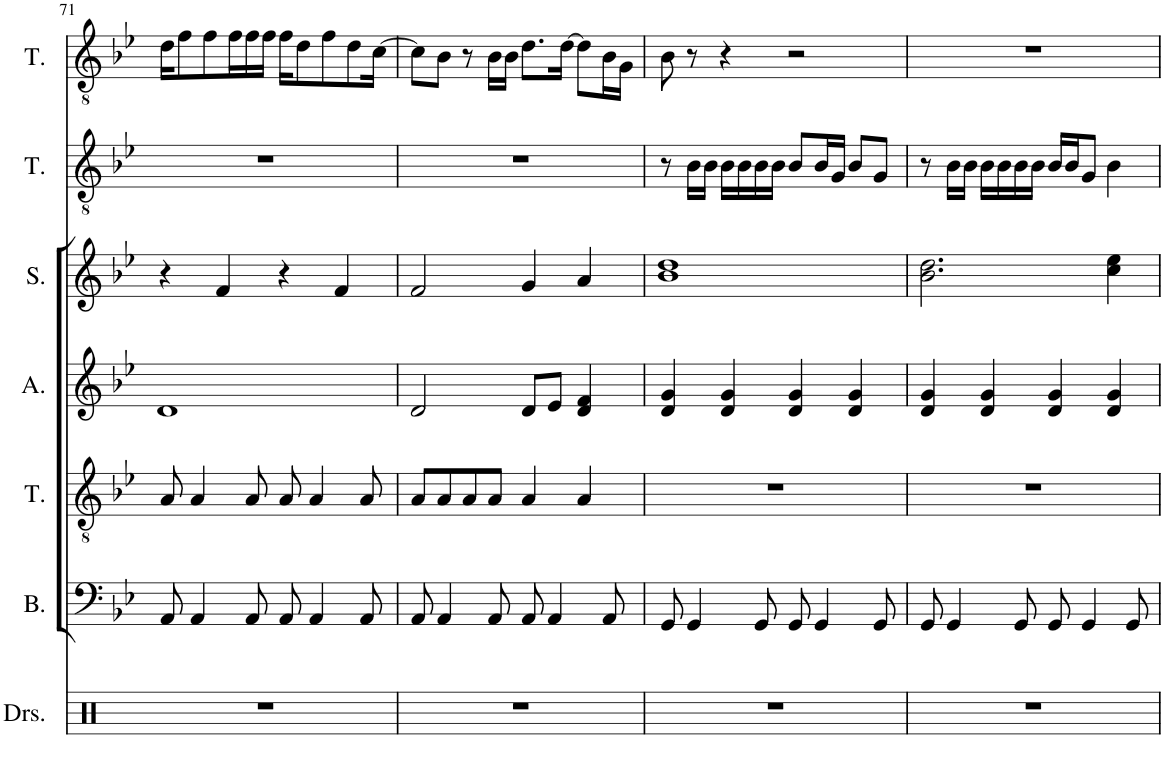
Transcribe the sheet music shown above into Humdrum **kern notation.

**kern	**kern	**kern	**kern	**kern	**kern	**kern
*part7	*part6	*part5	*part4	*part3	*part2	*part1
*staff7	*staff6	*staff5	*staff4	*staff3	*staff2	*staff1
*I"Drumset	*I"Bass	*I"Tenor	*I"Alto	*I"Soprano	*I"Tenor	*I"Tenor
*I'Drs.	*I'B.	*I'T.	*I'A.	*I'S.	*I'T.	*I'T.
!!LO:PB:g=z
*clefX	*clefF4	*clefGv2	*clefG2	*clefG2	*clefGv2	*clefGv2
*k[]	*k[b-e-]	*k[b-e-]	*k[b-e-]	*k[b-e-]	*k[b-e-]	*k[b-e-]
*M4/4	*M4/4	*M4/4	*M4/4	*M4/4	*M4/4	*M4/4
=71	=71	=71	=71	=71	=71	=71
1r	8AA/	8A/	1d	4r	1r	16d\KL
.	.	.	.	.	.	8f\
.	4AA/	4A/	.	.	.	.
.	.	.	.	.	.	8f\
.	.	.	.	4f/	.	.
.	.	.	.	.	.	16f\L
.	8AA/	8A/	.	.	.	16f\
.	.	.	.	.	.	16f\JJ
.	8AA/	8A/	.	4r	.	16f\KL
.	.	.	.	.	.	8d\
.	4AA/	4A/	.	.	.	.
.	.	.	.	.	.	8f\
.	.	.	.	4f/	.	.
.	.	.	.	.	.	8d\
.	8AA/	8A/	.	.	.	.
.	.	.	.	.	.	[16c\Jk
=72	=72	=72	=72	=72	=72	=72
1r	8AA/	8A/L	2d/	2f/	1r	8c\L]
.	4AA/	8A/	.	.	.	8B-\J
.	.	8A/	.	.	.	8r
.	8AA/	8A/J	.	.	.	16B-\LL
.	.	.	.	.	.	16B-\JJ
.	8AA/	4A/	8d/L	4g/	.	8.d\L
.	4AA/	.	8e-/J	.	.	.
.	.	.	.	.	.	[16d\Jk
.	.	4A/	4d/ 4f/	4a/	.	8d\L]
.	8AA/	.	.	.	.	16B-\L
.	.	.	.	.	.	16G\JJ
=73	=73	=73	=73	=73	=73	=73
1r	8GG/	1r	4d/ 4g/	1b- 1dd	8r	8B-\
.	4GG/	.	.	.	16B-\LL	8r
.	.	.	.	.	16B-\JJ	.
.	.	.	4d/ 4g/	.	16B-\LL	4r
.	.	.	.	.	16B-\	.
.	8GG/	.	.	.	16B-\	.
.	.	.	.	.	16B-\JJ	.
.	8GG/	.	4d/ 4g/	.	8B-/L	2r
.	4GG/	.	.	.	16B-/L	.
.	.	.	.	.	16G/JJ	.
.	.	.	4d/ 4g/	.	8B-/L	.
.	8GG/	.	.	.	8G/J	.
=74	=74	=74	=74	=74	=74	=74
1r	8GG/	1r	4d/ 4g/	2.b-\ 2.dd\	8r	1r
.	4GG/	.	.	.	16B-\LL	.
.	.	.	.	.	16B-\JJ	.
.	.	.	4d/ 4g/	.	16B-\LL	.
.	.	.	.	.	16B-\	.
.	8GG/	.	.	.	16B-\	.
.	.	.	.	.	16B-\JJ	.
.	8GG/	.	4d/ 4g/	.	16B-/LL	.
.	.	.	.	.	16B-/J	.
.	4GG/	.	.	.	8G/J	.
.	.	.	4d/ 4g/	4cc\ 4ee-\	4B-\	.
.	8GG/	.	.	.	.	.
=	=	=	=	=	=	=
*-	*-	*-	*-	*-	*-	*-
